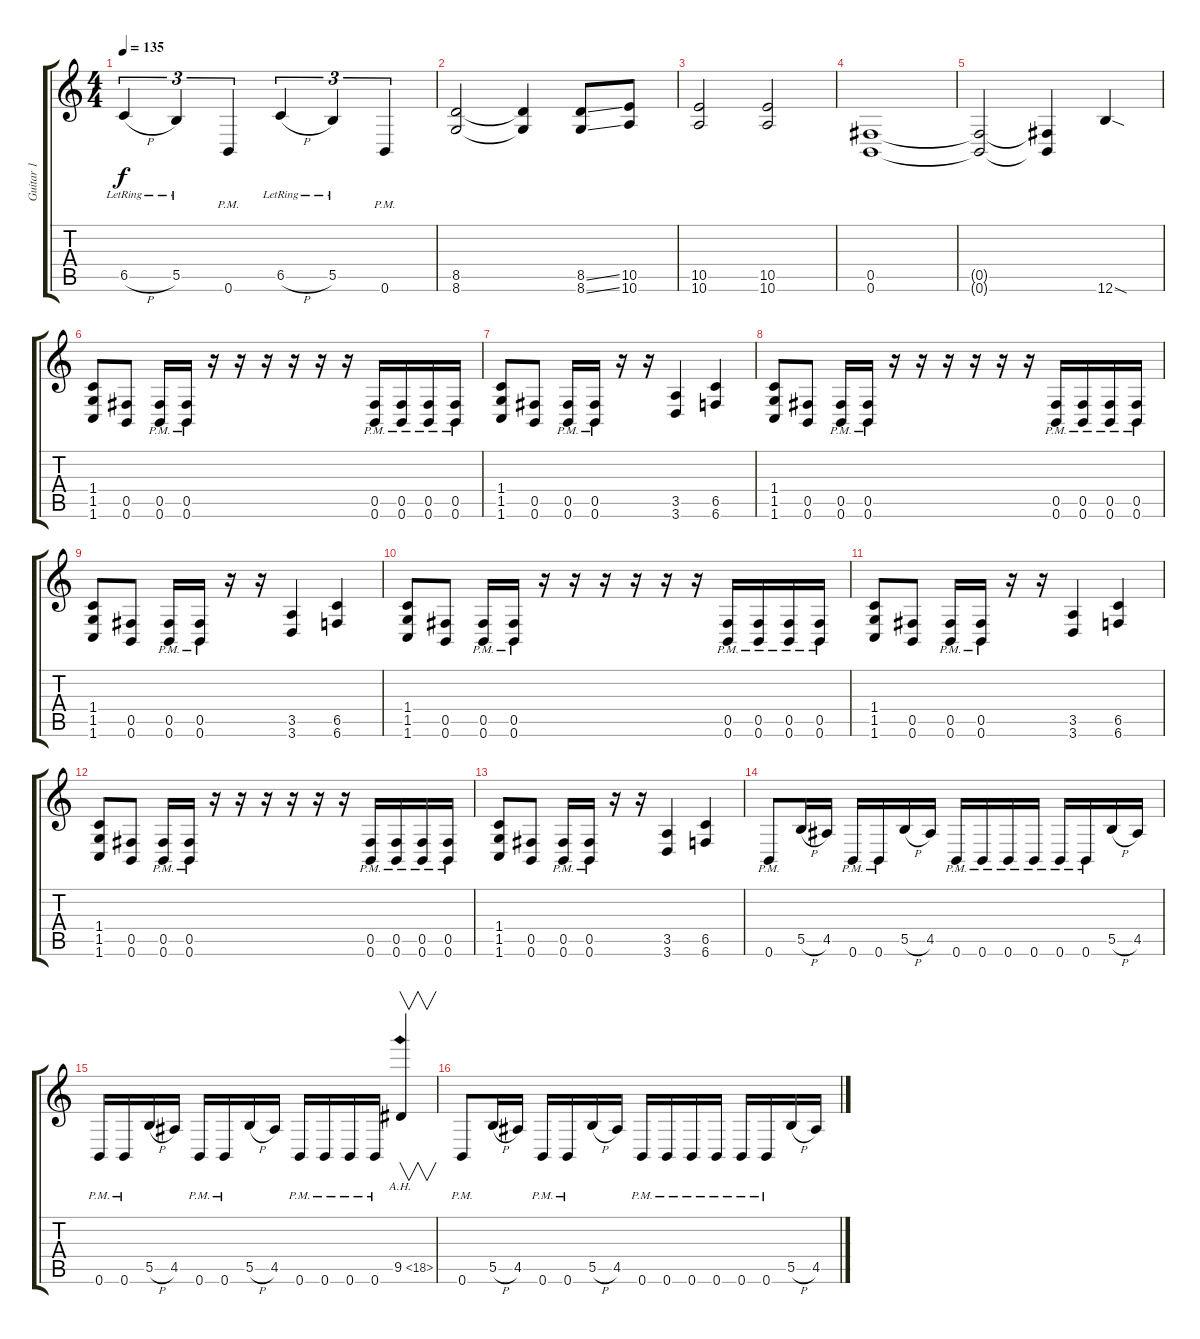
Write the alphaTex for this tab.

\track ("Guitar 1" "Guitar 1") {instrument distortionguitar}
\staff {score tabs}
\tuning (Db4 Ab3 E3 B2 Gb2 B1) {hide}
\ts (4 4)
\tempo 135
\clef g2
\ks c
6.5{h lr}.4{tu (3 2) dy f} 5.5{lr}.4{tu (3 2)} 0.6{pm}.4{tu (3 2)} 6.5{h lr}.4{tu (3 2)} 5.5{lr}.4{tu (3 2)} 0.6{pm}.4{tu (3 2)} |
(8.5 8.6).2 (8.5{t} 8.6{t}).4 (8.5{ss} 8.6{ss}).8 (10.5 10.6).8 |
(10.5 10.6).2 (10.5 10.6).2 |
(0.5 0.6).1 |
(0.5{t} 0.6{t}).2 (0.5{t} 0.6{t}).4 12.6{sod}.4 |
(1.4 1.5 1.6).8 (0.5 0.6).8 (0.5{pm} 0.6{pm}).16 (0.5{pm} 0.6{pm}).16 r.16 r.16 r.16 r.16 r.16 r.16 (0.5{pm} 0.6{pm}).16 (0.5{pm} 0.6{pm}).16 (0.5{pm} 0.6{pm}).16 (0.5{pm} 0.6{pm}).16 |
(1.4 1.5 1.6).8 (0.5 0.6).8 (0.5{pm} 0.6{pm}).16 (0.5{pm} 0.6{pm}).16 r.16 r.16 (3.5 3.6).4 (6.5 6.6).4 |
(1.4 1.5 1.6).8 (0.5 0.6).8 (0.5{pm} 0.6{pm}).16 (0.5{pm} 0.6{pm}).16 r.16 r.16 r.16 r.16 r.16 r.16 (0.5{pm} 0.6{pm}).16 (0.5{pm} 0.6{pm}).16 (0.5{pm} 0.6{pm}).16 (0.5{pm} 0.6{pm}).16 |
(1.4 1.5 1.6).8 (0.5 0.6).8 (0.5{pm} 0.6{pm}).16 (0.5{pm} 0.6{pm}).16 r.16 r.16 (3.5 3.6).4 (6.5 6.6).4 |
(1.4 1.5 1.6).8 (0.5 0.6).8 (0.5{pm} 0.6{pm}).16 (0.5{pm} 0.6{pm}).16 r.16 r.16 r.16 r.16 r.16 r.16 (0.5{pm} 0.6{pm}).16 (0.5{pm} 0.6{pm}).16 (0.5{pm} 0.6{pm}).16 (0.5{pm} 0.6{pm}).16 |
(1.4 1.5 1.6).8 (0.5 0.6).8 (0.5{pm} 0.6{pm}).16 (0.5{pm} 0.6{pm}).16 r.16 r.16 (3.5 3.6).4 (6.5 6.6).4 |
(1.4 1.5 1.6).8 (0.5 0.6).8 (0.5{pm} 0.6{pm}).16 (0.5{pm} 0.6{pm}).16 r.16 r.16 r.16 r.16 r.16 r.16 (0.5{pm} 0.6{pm}).16 (0.5{pm} 0.6{pm}).16 (0.5{pm} 0.6{pm}).16 (0.5{pm} 0.6{pm}).16 |
(1.4 1.5 1.6).8 (0.5 0.6).8 (0.5{pm} 0.6{pm}).16 (0.5{pm} 0.6{pm}).16 r.16 r.16 (3.5 3.6).4 (6.5 6.6).4 |
0.6{pm}.8 5.5{h}.16 4.5.16 0.6{pm}.16 0.6{pm}.16 5.5{h}.16 4.5.16 0.6{pm}.16 0.6{pm}.16 0.6{pm}.16 0.6{pm}.16 0.6{pm}.16 0.6{pm}.16 5.5{h}.16 4.5.16 |
0.6{pm}.16 0.6{pm}.16 5.5{h}.16 4.5.16 0.6{pm}.16 0.6{pm}.16 5.5{h}.16 4.5.16 0.6{pm}.16 0.6{pm}.16 0.6{pm}.16 0.6{pm}.16 9.5{ah 9}.4{v} |
0.6{pm}.8 5.5{h}.16 4.5.16 0.6{pm}.16 0.6{pm}.16 5.5{h}.16 4.5.16 0.6{pm}.16 0.6{pm}.16 0.6{pm}.16 0.6{pm}.16 0.6{pm}.16 0.6{pm}.16 5.5{h}.16 4.5.16
